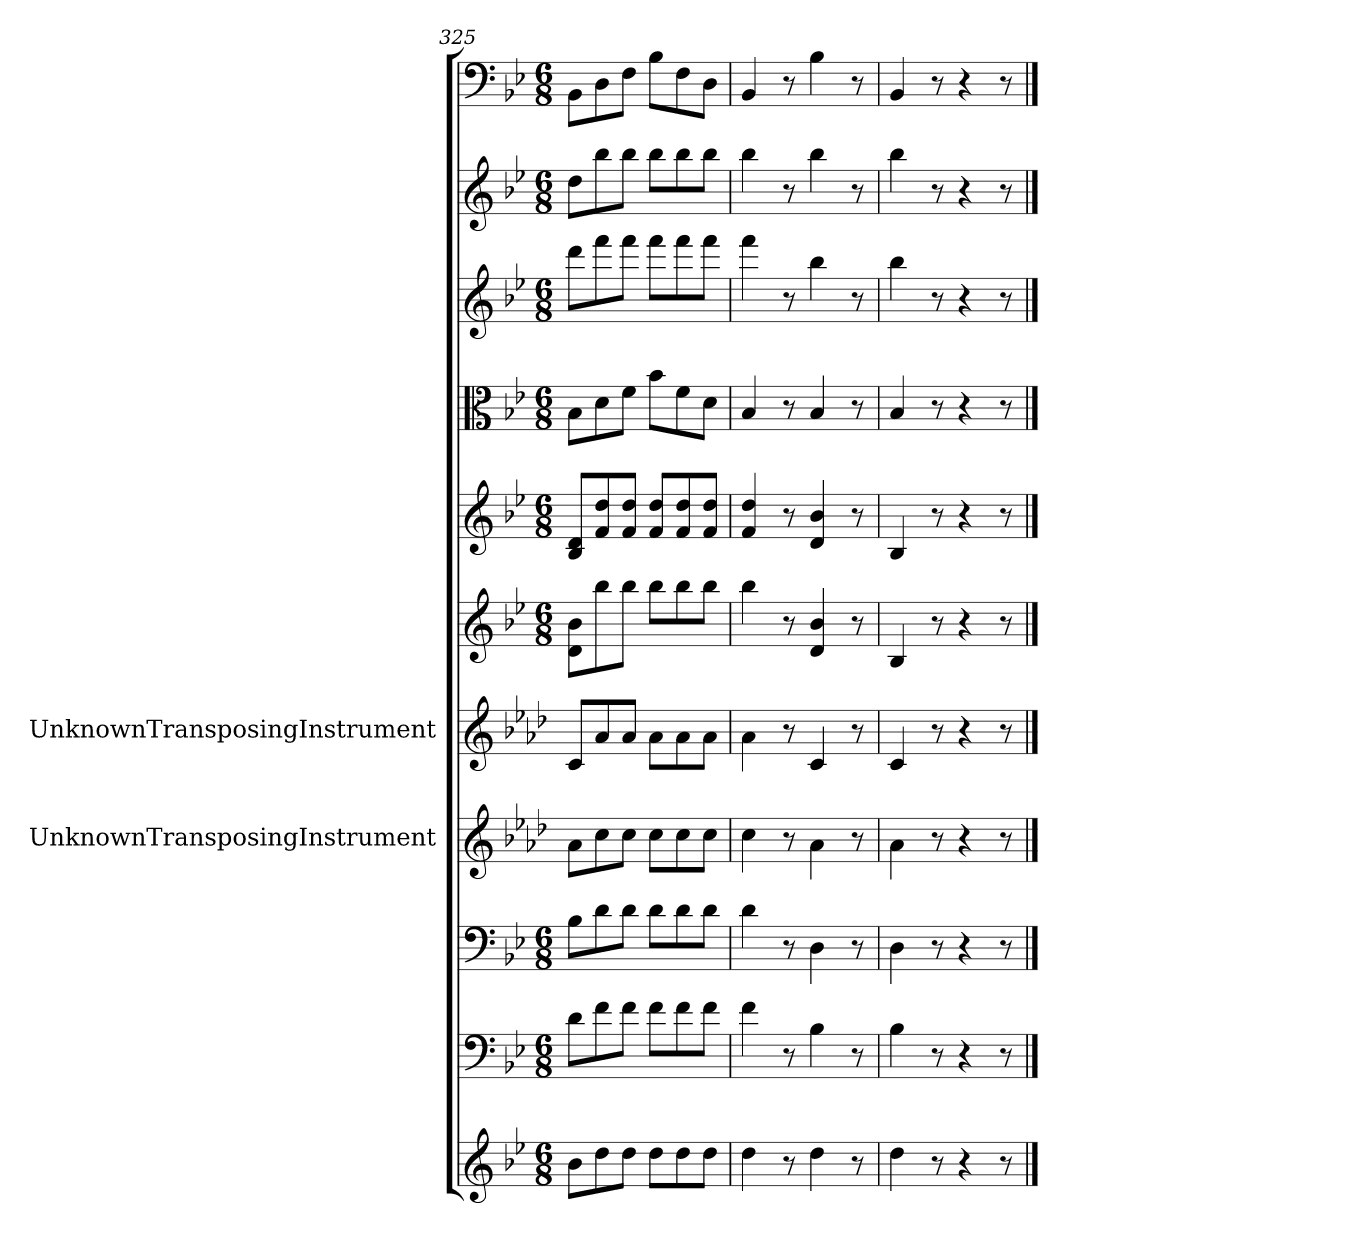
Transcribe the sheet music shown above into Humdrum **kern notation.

**kern	**kern	**kern	**kern	**kern	**kern	**kern	**kern	**kern	**kern	**kern
*part11	*part10	*part9	*part8	*part7	*part6	*part5	*part4	*part3	*part2	*part1
*staff11	*staff10	*staff9	*staff8	*staff7	*staff6	*staff5	*staff4	*staff3	*staff2	*staff1
*	*	*	*I"UnknownTransposingInstrument	*I"UnknownTransposingInstrument	*	*	*	*	*	*
*clefG2	*clefF4	*clefF4	*clefG2	*clefG2	*clefG2	*clefG2	*clefC3	*clefG2	*clefG2	*clefF4
*	*	*	*ITrd-1c-2	*ITrd-1c-2	*	*	*	*	*	*
*k[b-e-]	*k[b-e-]	*k[b-e-]	*k[b-e-]	*k[b-e-]	*k[b-e-]	*k[b-e-]	*k[b-e-]	*k[b-e-]	*k[b-e-]	*k[b-e-]
*B-:	*B-:	*B-:	*	*	*B-:	*B-:	*B-:	*B-:	*B-:	*B-:
*M6/8	*M6/8	*M6/8	*	*	*M6/8	*M6/8	*M6/8	*M6/8	*M6/8	*M6/8
=325	=325	=325	=325	=325	=325	=325	=325	=325	=325	=325
8b-\L	8d\L	8B-\L	8b-\L	8d/L	8d\ 8b-\L	8B-/ 8d/L	8B-\L	8ddd\L	8dd\L	8BB-\L
8dd\	8f\	8d\	8dd\	8b-/	8bb-\	8f/ 8dd/	8d\	8fff\	8bb-\	8D\
8dd\J	8f\J	8d\J	8dd\J	8b-/J	8bb-\J	8f/ 8dd/J	8f\J	8fff\J	8bb-\J	8F\J
8dd\L	8f\L	8d\L	8dd\L	8b-\L	8bb-\L	8f/ 8dd/L	8b-\L	8fff\L	8bb-\L	8B-\L
8dd\	8f\	8d\	8dd\	8b-\	8bb-\	8f/ 8dd/	8f\	8fff\	8bb-\	8F\
8dd\J	8f\J	8d\J	8dd\J	8b-\J	8bb-\J	8f/ 8dd/J	8d\J	8fff\J	8bb-\J	8D\J
=326	=326	=326	=326	=326	=326	=326	=326	=326	=326	=326
4dd\	4f\	4d\	4dd\	4b-\	4bb-\	4f/ 4dd/	4B-/	4fff\	4bb-\	4BB-/
8r	8r	8r	8r	8r	8r	8r	8r	8r	8r	8r
4dd\	4B-\	4D\	4b-\	4d/	4d/ 4b-/	4d/ 4b-/	4B-/	4bb-\	4bb-\	4B-\
8r	8r	8r	8r	8r	8r	8r	8r	8r	8r	8r
=327	=327	=327	=327	=327	=327	=327	=327	=327	=327	=327
4dd\	4B-\	4D\	4b-\	4d/	4B-/	4B-/	4B-/	4bb-\	4bb-\	4BB-/
8r	8r	8r	8r	8r	8r	8r	8r	8r	8r	8r
4r	4r	4r	4r	4r	4r	4r	4r	4r	4r	4r
8r	8r	8r	8r	8r	8r	8r	8r	8r	8r	8r
==	==	==	==	==	==	==	==	==	==	==
*-	*-	*-	*-	*-	*-	*-	*-	*-	*-	*-
